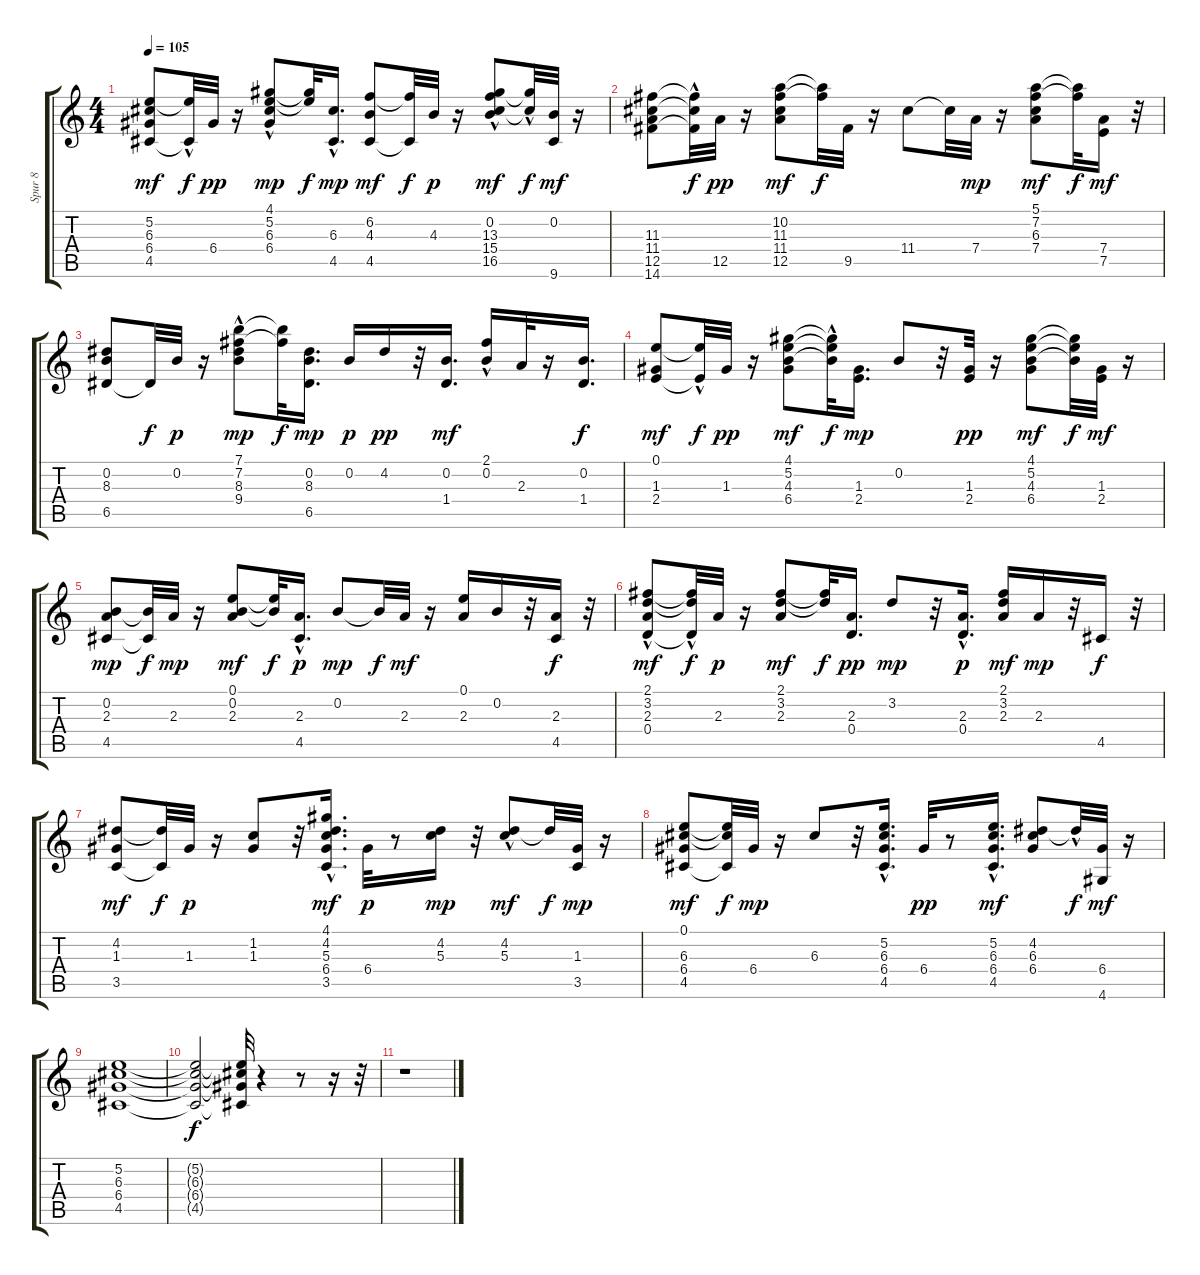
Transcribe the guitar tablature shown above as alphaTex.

\track ("Spur 8" "Spur 8") {instrument acousticguitarsteel}
\staff {score tabs}
\tuning (E4 B3 G3 D3 A2 E2) {hide}
\ts (4 4)
\tempo 105
\clef g2
\ks c
(5.2 6.3 6.4 4.5).8{dy mf} (5.2{hac t} 4.5{t}).32{dy f} 6.4.32{dy pp} r.16 (4.1 5.2 6.3{hac} 6.4).8{dy mp} (4.1{t} 5.2{t}).32{dy f} (6.3{hac} 4.5).16{d dy mp} (6.2 4.3 4.5).8{dy mf} (6.2{t} 4.5{t}).32{dy f} 4.3.32{dy p} r.16 (0.2 13.3 15.4{hac} 16.5).8{dy mf} (13.3{t} 16.5{hac t}).32{dy f} (0.2 9.6).32{dy mf} r.16 |
(11.3 11.4 12.5 14.6).8 (11.3{t} 11.4{t} 14.6{hac t}).32{dy f} 12.5.32{dy pp} r.16 (10.2 11.3 11.4 12.5).8{dy mf} (10.2{t} 11.3{t}).32{dy f} 9.5.32 r.16 11.4.8 11.4{t}.32 7.4.32{dy mp} r.16 (5.1 7.2 6.3 7.4).8{dy mf} (5.1{t} 7.2{t}).32{dy f} (7.4 7.5).16{dy mf} r.32 |
(0.2 8.3 6.5).8 6.5{t}.32{dy f} 0.2.32{dy p} r.16 (7.1 7.2 8.3 9.4{hac}).8{dy mp} (7.1{t} 7.2{t}).32{dy f} (0.2 8.3 6.5).16{d dy mp} 0.2.16{dy p} 4.2.16{dy pp} r.32 (0.2 1.4).16{d dy mf} (2.1{hac} 0.2).16 2.3.32 r.16 (0.2 1.4).16{d dy f} |
(0.1 1.3 2.4).8{dy mf} (0.1{t} 2.4{hac t}).32{dy f} 1.3.32{dy pp} r.16 (4.1 5.2 4.3 6.4).8{dy mf} (4.1{t} 5.2{hac t} 4.3{t}).32{dy f} (1.3 2.4).16{d dy mp} 0.2.8 r.32 (1.3 2.4).32{dy pp} r.16 (4.1 5.2 4.3 6.4).8{dy mf} (4.1{t} 5.2{t} 4.3{t}).32{dy f} (1.3 2.4).32{dy mf} r.16 |
(0.2 2.3 4.5).8{dy mp} (0.2{t} 4.5{t}).32{dy f} 2.3.32{dy mp} r.16 (0.1 0.2 2.3).8{dy mf} (0.1{t} 0.2{t}).32{dy f} (2.3 4.5{hac}).16{d dy p} 0.2.8{dy mp} 0.2{t}.32{dy f} 2.3.32{dy mf} r.16 (0.1 2.3).16 0.2.16 r.32 (2.3 4.5).16{dy f} r.32 |
(2.1 3.2 2.3{hac} 0.4).8{dy mf} (2.1{hac t} 3.2{t} 0.4{hac t}).32{dy f} 2.3.32{dy p} r.16 (2.1 3.2 2.3).8{dy mf} (2.1{t} 3.2{t}).32{dy f} (2.3 0.4).16{d dy pp} 3.2.8{dy mp} r.32 (2.3 0.4{hac}).16{d dy p} (2.1 3.2 2.3).16{dy mf} 2.3.16{dy mp} r.32 4.5.16{dy f} r.32 |
(4.2 1.3 3.5).8{dy mf} (4.2{t} 3.5{t}).32{dy f} 1.3.32{dy p} r.16 (1.2 1.3).8 r.32 (4.1 4.2{hac} 5.3 6.4 3.5).16{d dy mf} 6.4.32{dy p} r.8 (4.2 5.3).16{dy mp} r.32 (4.2 5.3{hac}).8{dy mf} 4.2{t}.32{dy f} (1.3 3.5).32{dy mp} r.16 |
(0.1 6.3 6.4 4.5).8{dy mf} (0.1{t} 6.3{t} 4.5{t}).32{dy f} 6.4.32{dy mp} r.16 6.3.8 r.32 (5.2{hac} 6.3{hac} 6.4 4.5{hac}).16{d} 6.4.32{dy pp} r.8 (5.2{hac} 6.3 6.4 4.5).16{d dy mf} (4.2 6.3 6.4).8 4.2{hac t}.32{dy f} (6.4 4.6).32{dy mf} r.16 |
(5.2 6.3 6.4 4.5).1 |
(5.2{t} 6.3{t} 6.4{t} 4.5{t}).2{dy f} (5.2{t} 6.3{t} 6.4{t} 4.5{t}).32 r.4 r.8 r.16 r.32 |
r.1
